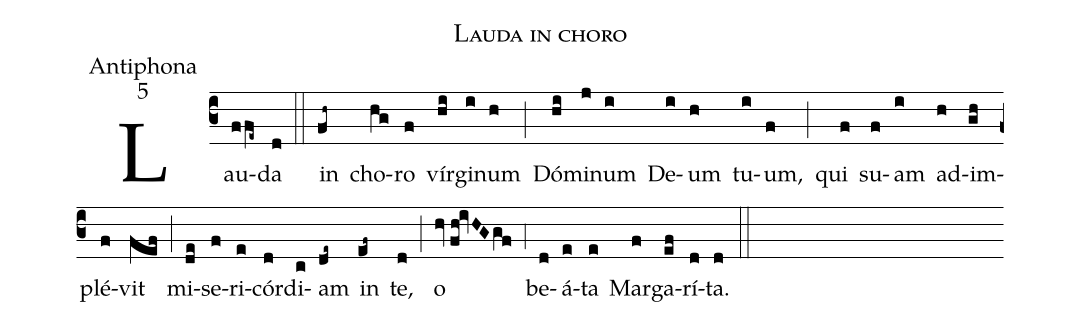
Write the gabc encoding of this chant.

name:Lauda in choro;
office-part:Antiphona;
mode:5;
%%
(c3) Lau(ffe~)da(d) (::)
in(fh~) cho(hg)ro(f) vír(hi)gi(i)num(h) (;) Dó(hi)mi(j)num(i) De(i)um(h) tu(i)um,(f) (;) qui(f) su(f)am(i) ad(h)im(gh)plé(f)vit(fef) (;) mi(de)se(f)ri(e)cór(d)di(c)am(de~) in(ef~) te,(d) (;) o(hv//fh!ivHGgf) (,4) be(d)á(e)ta(e) Mar(f)ga(ef)rí(d)ta.(d) (::)
